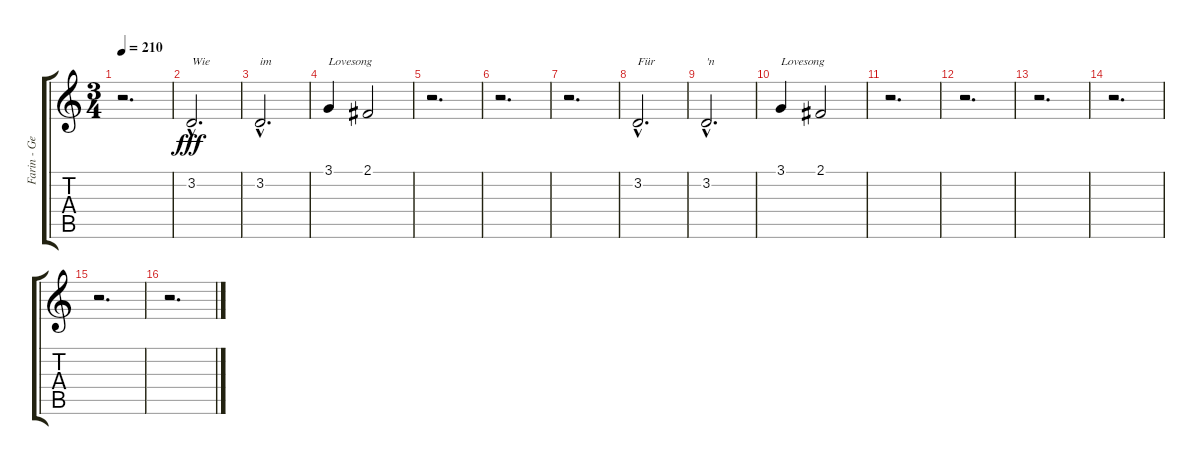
\track ("Farin - Gesang" "Farin - Ge") {instrument lead6voice}
\staff {score tabs}
\tuning (E4 B3 G3 D3 A2 E2) {hide}
\ts (3 4)
\tempo 210
\clef g2
\ks c
r.2{d dy fff} |
3.2{hac}.2{d txt "Wie"} |
3.2{hac}.2{d txt "im"} |
3.1.4{txt "Lovesong"} 2.1.2 |
r.2{d} |
r.2{d} |
r.2{d} |
3.2{hac}.2{d txt "Für"} |
3.2{hac}.2{d txt "'n"} |
3.1.4{txt "Lovesong"} 2.1.2 |
r.2{d} |
r.2{d} |
r.2{d} |
r.2{d} |
r.2{d} |
r.2{d}
